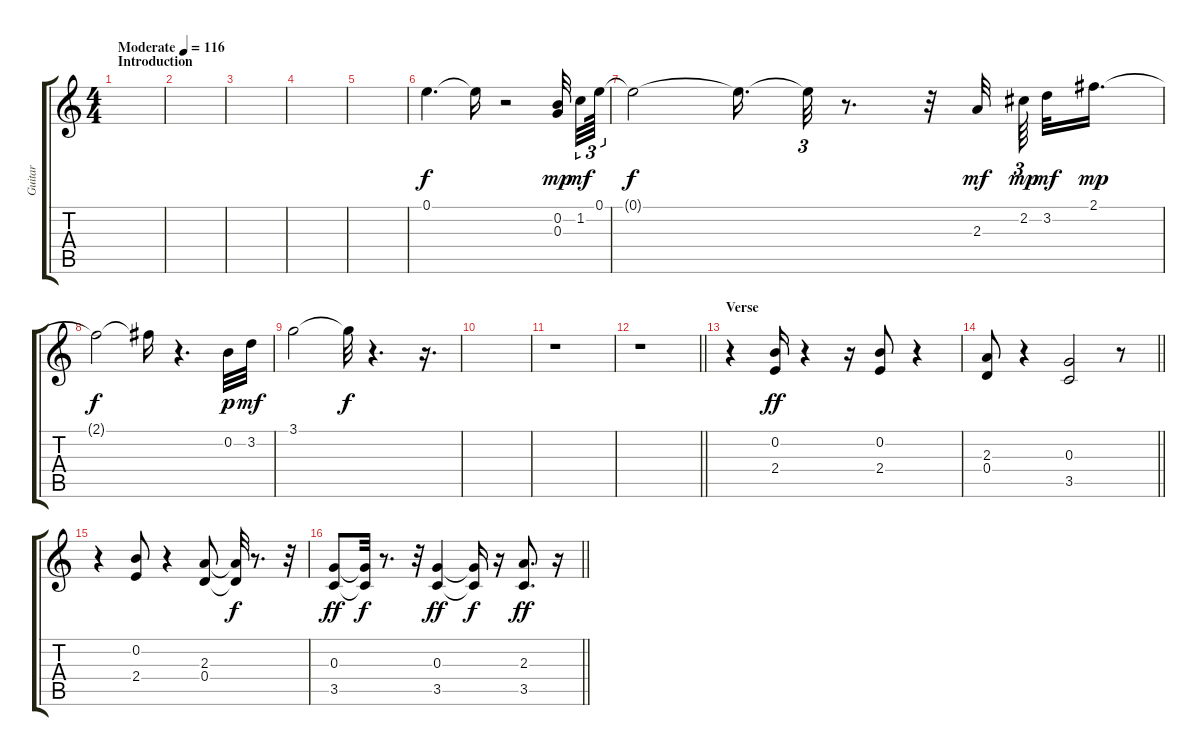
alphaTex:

\track ("Guitar" "Guitar") {instrument electricguitarmuted}
\staff {score tabs}
\tuning (E4 B3 G3 D3 A2 E2) {hide}
\ts (4 4)
\section ("" "Introduction")
\tempo (116 "Moderate")
\clef g2
\ks c
|
|
|
|
|
0.1.4{d} 0.1{t}.16 r.2 (0.2 0.3).32{dy mp beam splitsecondary} 1.2.32{tu (3 2) dy mf} 0.1.64{tu (3 2)} |
0.1{t}.2{dy f} 0.1{t}.16{d} 0.1{t}.32{tu (3 2)} r.8{d} r.32 2.3.32{dy mf beam splitsecondary} 2.2.64{tu (3 2) dy mp beam splitsecondary} 3.2.32{dy mf} 2.1.16{d dy mp} |
2.1{t}.2{dy f} 2.1{t}.16 r.4{d} 0.2.32{dy p} 3.2.32{dy mf} |
3.1.2 3.1{t}.32{dy f} r.4{d} r.16{d} |
|
r.1 |
\barLineRight lightlight
r.1 |
\section ("" "Verse")
r.4 (0.2 2.4).16{dy ff} r.4 r.16 (0.2 2.4).8 r.4 |
\barLineRight lightlight
(2.3 0.4).8 r.4 (0.3 3.5).2 r.8 |
r.4 (0.2 2.4).8 r.4 (2.3 0.4).8 (2.3{t} 0.4{t}).32{dy f} r.8{d} r.32 |
\barLineRight lightlight
(0.3 3.5).8{dy ff} (0.3{t} 3.5{t}).32{dy f} r.8{d} r.32 (0.3 3.5).4{dy ff} (0.3{t} 3.5{t}).16{dy f} r.16 (2.3 3.5).8{d dy ff} r.16
